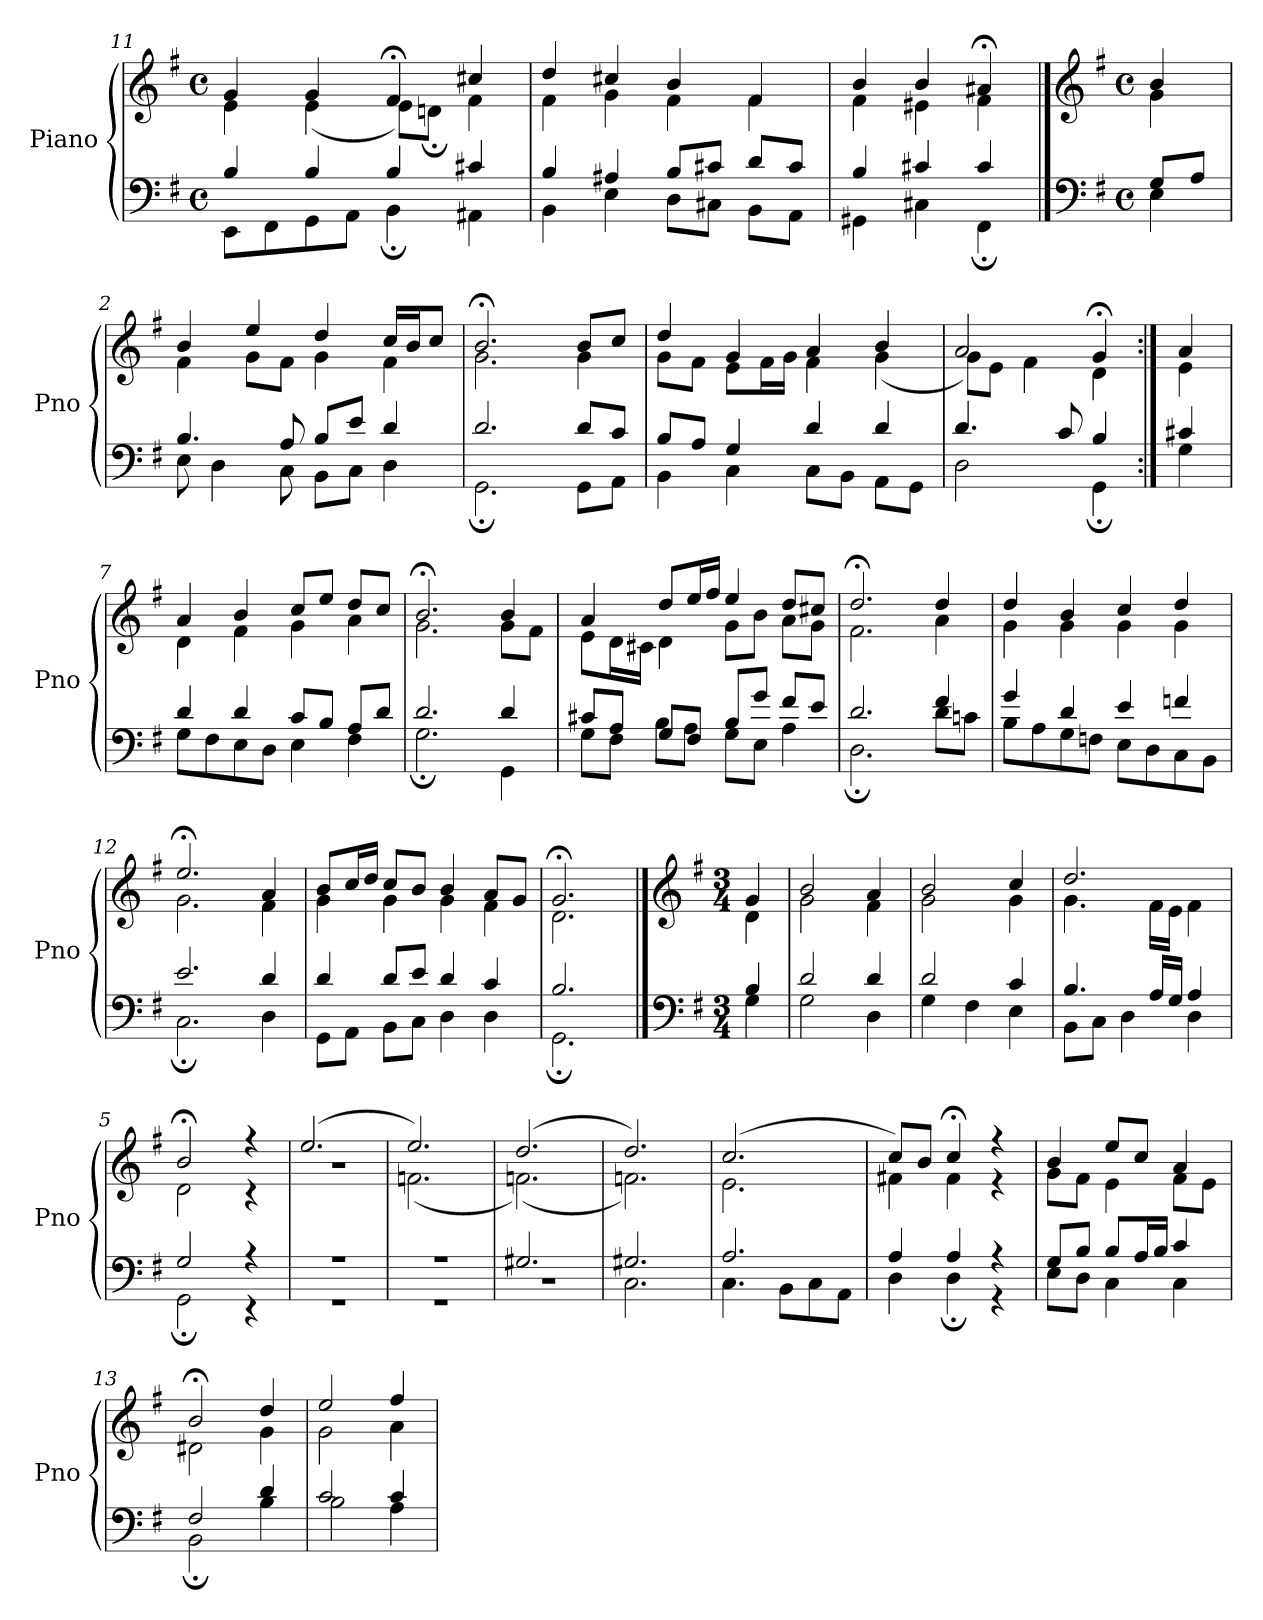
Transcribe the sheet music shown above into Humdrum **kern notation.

**kern	**kern
*part1	*part1
*staff2	*staff1
*I"Piano	*
*I'Pno	*
*clefF4	*clefG2
*k[f#]	*k[f#]
*M4/4	*M4/4
*met(c)	*met(c)
=11	=11
*^	*^
4B/	8EE\L	4g/	4e\
.	8FF#\	.	.
4B/	8GG\	4g/	(<4e\
.	8AA\J	.	.
4B/	4BB;\	4f#;</	8e\L)
.	.	.	8dn;\J
4c#X/	4AA#X\	4cc#X/	4f#\
=12	=12	=12	=12
4B/	4BB\	4dd/	4f#\
4A#X/	4E\	4cc#X/	4g\
8B/L	8D\L	4b/	4f#\
8c#X/J	8C#X\J	.	.
8d/L	8BB\L	4f#/	4f#\
8c#/J	8AA\J	.	.
=13	=13	=13	=13
4B/	4GG#X\	4b/	4f#\
4c#X/	4C#X\	4b/	4e#X\
4c#/	4FF#;\	4a#X;</	4f#\
==1	==1	==1	==1
*clefF4	*	*clefG2	*
*k[f#]	*	*k[f#]	*
*M4/4	*	*M4/4	*
*met(c)	*	*met(c)	*
8G/L	4E\	4b/	4g\
8A/J	.	.	.
=2	=2	=2	=2
4.B/	8E\	4b/	4f#\
.	4D\	.	.
.	.	4ee/	8g\L
8A/	8C\	.	8f#\J
8B/L	8BB\L	4dd/	4g\
8e/J	8C\J	.	.
4d/	4D\	16cc/LL	4f#\
.	.	16b/J	.
.	.	8cc/J	.
=3	=3	=3	=3
2.d/	2.GG;\	2.b;</	2.g\
8d/L	8GG\L	8b/L	4g\
8c/J	8AA\J	8cc/J	.
=4	=4	=4	=4
8B/L	4BB\	4dd/	8g\L
8A/J	.	.	8f#\J
4G/	4C\	4g/	8e\L
.	.	.	16f#\L
.	.	.	16g\JJ
4d/	8C\L	4a/	4f#\
.	8BB\J	.	.
4d/	8AA\L	4b/	(<4g\
.	8GG\J	.	.
=5	=5	=5	=5
4.d/	2D\	2a/	8g\L)
.	.	.	8e\J
.	.	.	4f#\
8c/	.	.	.
4B/	4GG;\	4g;</	4d\
=6:|!	=6:|!	=6:|!	=6:|!
4c#X/	4G\	4a/	4e\
=7	=7	=7	=7
4d/	8G\L	4a/	4d\
.	8F#\	.	.
4d/	8E\	4b/	4f#\
.	8D\J	.	.
8c/L	4E\	8cc/L	4g\
8B/J	.	8ee/J	.
8A/L	4F#\	8dd/L	4a\
8d/J	.	8cc/J	.
=8	=8	=8	=8
2.d/	2.G;\	2.b;</	2.g\
4d/	4GG\	4b/	8g\L
.	.	.	8f#\J
=9	=9	=9	=9
8c#X/L	8G\L	4a/	8e\L
8A/J	8F#\J	.	16d\L
.	.	.	16c#X\JJ
8G/L	8B\L	8dd/L	4d\
8F#/J	8A\J	16ee/L	.
.	.	16ff#/JJ	.
8B/L	8G\L	4ee/	8g\L
8g/J	8E\J	.	8b\J
8f#/L	4A\	8dd/L	8a\L
8e/J	.	8cc#X/J	8g\J
=10	=10	=10	=10
2.d/	2.D;\	2.dd;</	2.f#\
4f#/	8d\L	4dd/	4a\
.	8cn\J	.	.
=11	=11	=11	=11
4g/	8B\L	4dd/	4g\
.	8A\	.	.
4d/	8G\	4b/	4g\
.	8Fn\J	.	.
4e/	8E\L	4cc/	4g\
.	8D\	.	.
4fn/	8C\	4dd/	4g\
.	8BB\J	.	.
=12	=12	=12	=12
2.e/	2.C;\	2.ee;</	2.g\
4d/	4D\	4a/	4f#\
=13	=13	=13	=13
4d/	8GG\L	8b/L	4g\
.	8AA\J	16cc/L	.
.	.	16dd/JJ	.
8d/L	8BB\L	8cc/L	4g\
8e/J	8C\J	8b/J	.
4d/	4D\	4b/	4g\
4c/	4D\	8a/L	4f#\
.	.	8g/J	.
=14	=14	=14	=14
2.B/	2.GG;\	2.g;</	2.d\
==1	==1	==1	==1
*clefF4	*	*clefG2	*
*k[f#]	*	*k[f#]	*
*M3/4	*	*M3/4	*
4B/	4G\	4g/	4d\
=2	=2	=2	=2
2d/	2G\	2b/	2g\
4d/	4D\	4a/	4f#\
=3	=3	=3	=3
2d/	4G\	2b/	2g\
.	4F#\	.	.
4c/	4E\	4cc/	4g\
=4	=4	=4	=4
4.B/	8BB\L	2.dd/	4.g\
.	8C\J	.	.
.	4D\	.	.
16A/LL	.	.	16f#\LL
16G/JJ	.	.	16e\JJ
4A/	4D\	.	4f#\
=5	=5	=5	=5
2G/	2GG;\	2b;</	2d\
4r	4r	4r	4r
=6	=6	=6	=6
2.r	2.r	(>2.ee/	2.r
=7	=7	=7	=7
2.r	2.r	2.ee/)	(<2.fn\
=8	=8	=8	=8
2.G#X/	2.r	(>2.dd/	(<2.fn\)
=9	=9	=9	=9
2.G#X/	2.C\	2.dd/)	2.fn\)
=10	=10	=10	=10
2.A/	4.C\	(>2.cc/	2.e\
.	8BB\L	.	.
.	8C\	.	.
.	8AA\J	.	.
=11	=11	=11	=11
4A/	4D\	8cc/L)	4f#X\
.	.	8b/J	.
4A/	4D;\	4cc;</	4f#\
4r	4r	4r	4r
=12	=12	=12	=12
8G/L	8E\L	4b/	8g\L
8B/J	8D\J	.	8f#\J
8B/L	4C\	8ee/L	4e\
16A/L	.	8cc/J	.
16B/JJ	.	.	.
4c/	4C\	4a/	8f#\L
.	.	.	8e\J
=13	=13	=13	=13
2F#/	2BB;\	2b;</	2d#X\
4d/	4B\	4dd/	4g\
=14	=14	=14	=14
2c/	2B\	2ee/	2g\
4c/	4A\	4ff#/	4a\
*v	*v	*	*
*	*v	*v
=	=
*-	*-
